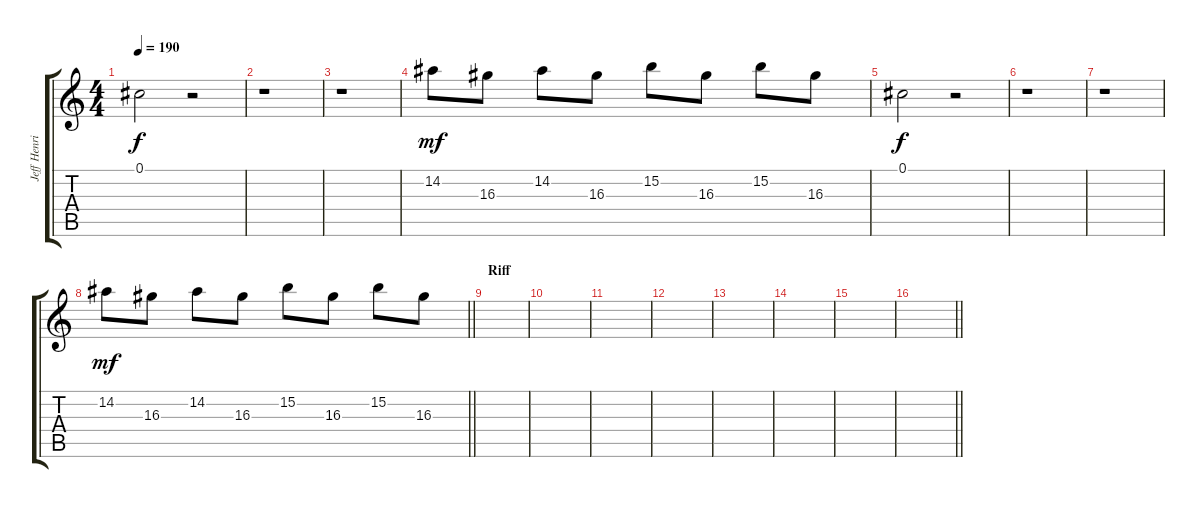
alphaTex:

\track ("Jeff Henrich (Electric Guitar)" "Jeff Henri") {instrument electricguitarclean}
\staff {score tabs}
\tuning (Db4 Ab3 E3 B2 Gb2 B1) {hide}
\ts (4 4)
\tempo 190
\clef g2
\ks c
0.1.2{dy f} r.2 |
r.1 |
r.1 |
14.2.8{dy mf} 16.3.8 14.2.8 16.3.8 15.2.8 16.3.8 15.2.8 16.3.8 |
0.1.2{dy f} r.2 |
r.1 |
r.1 |
\barLineRight lightlight
14.2.8{dy mf} 16.3.8 14.2.8 16.3.8 15.2.8 16.3.8 15.2.8 16.3.8 |
\section ("" "Riff")
|
|
|
|
|
|
|
\barLineRight lightlight
